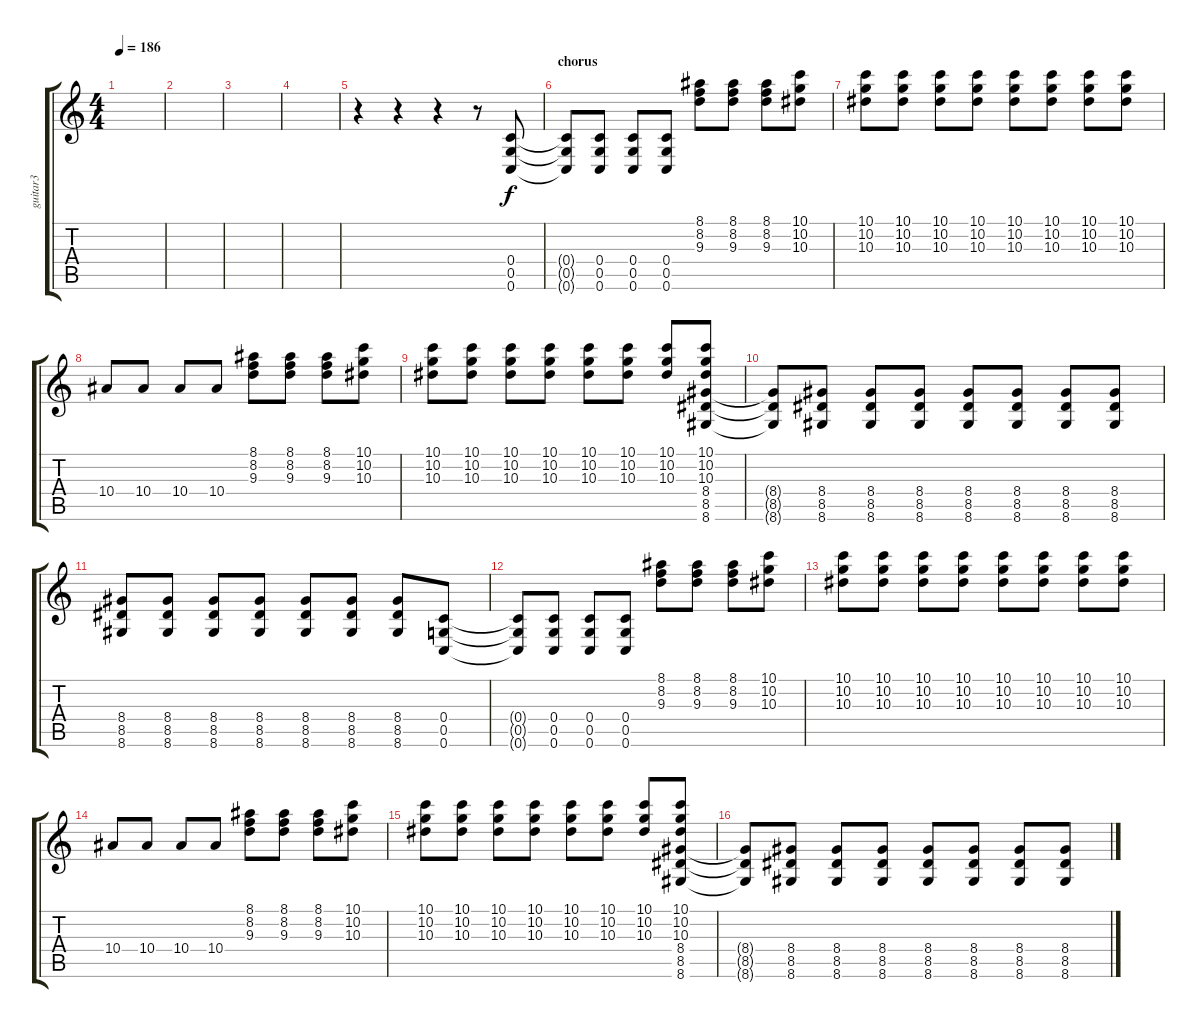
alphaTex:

\track ("guitar3" "guitar3") {instrument distortionguitar}
\staff {score tabs}
\tuning (D4 A3 F3 C3 G2 C2) {hide}
\ts (4 4)
\tempo 186
\clef g2
\ks c
|
|
|
|
r.4 r.4 r.4 r.8 (0.4 0.5 0.6).8 |
\section ("" "chorus")
(0.4{t} 0.5{t} 0.6{t}).8 (0.4 0.5 0.6).8 (0.4 0.5 0.6).8 (0.4 0.5 0.6).8 (8.1 8.2 9.3).8 (8.1 8.2 9.3).8 (8.1 8.2 9.3).8 (10.1 10.2 10.3).8 |
(10.1 10.2 10.3).8 (10.1 10.2 10.3).8 (10.1 10.2 10.3).8 (10.1 10.2 10.3).8 (10.1 10.2 10.3).8 (10.1 10.2 10.3).8 (10.1 10.2 10.3).8 (10.1 10.2 10.3).8 |
10.4.8 10.4.8 10.4.8 10.4.8 (8.1 8.2 9.3).8 (8.1 8.2 9.3).8 (8.1 8.2 9.3).8 (10.1 10.2 10.3).8 |
(10.1 10.2 10.3).8 (10.1 10.2 10.3).8 (10.1 10.2 10.3).8 (10.1 10.2 10.3).8 (10.1 10.2 10.3).8 (10.1 10.2 10.3).8 (10.1 10.2 10.3).8 (10.1 10.2 10.3 8.4 8.5 8.6).8 |
(8.4{t} 8.5{t} 8.6{t}).8 (8.4 8.5 8.6).8 (8.4 8.5 8.6).8 (8.4 8.5 8.6).8 (8.4 8.5 8.6).8 (8.4 8.5 8.6).8 (8.4 8.5 8.6).8 (8.4 8.5 8.6).8 |
(8.4 8.5 8.6).8 (8.4 8.5 8.6).8 (8.4 8.5 8.6).8 (8.4 8.5 8.6).8 (8.4 8.5 8.6).8 (8.4 8.5 8.6).8 (8.4 8.5 8.6).8 (0.4 0.5 0.6).8 |
(0.4{t} 0.5{t} 0.6{t}).8 (0.4 0.5 0.6).8 (0.4 0.5 0.6).8 (0.4 0.5 0.6).8 (8.1 8.2 9.3).8 (8.1 8.2 9.3).8 (8.1 8.2 9.3).8 (10.1 10.2 10.3).8 |
(10.1 10.2 10.3).8 (10.1 10.2 10.3).8 (10.1 10.2 10.3).8 (10.1 10.2 10.3).8 (10.1 10.2 10.3).8 (10.1 10.2 10.3).8 (10.1 10.2 10.3).8 (10.1 10.2 10.3).8 |
10.4.8 10.4.8 10.4.8 10.4.8 (8.1 8.2 9.3).8 (8.1 8.2 9.3).8 (8.1 8.2 9.3).8 (10.1 10.2 10.3).8 |
(10.1 10.2 10.3).8 (10.1 10.2 10.3).8 (10.1 10.2 10.3).8 (10.1 10.2 10.3).8 (10.1 10.2 10.3).8 (10.1 10.2 10.3).8 (10.1 10.2 10.3).8 (10.1 10.2 10.3 8.4 8.5 8.6).8 |
(8.4{t} 8.5{t} 8.6{t}).8 (8.4 8.5 8.6).8 (8.4 8.5 8.6).8 (8.4 8.5 8.6).8 (8.4 8.5 8.6).8 (8.4 8.5 8.6).8 (8.4 8.5 8.6).8 (8.4 8.5 8.6).8
